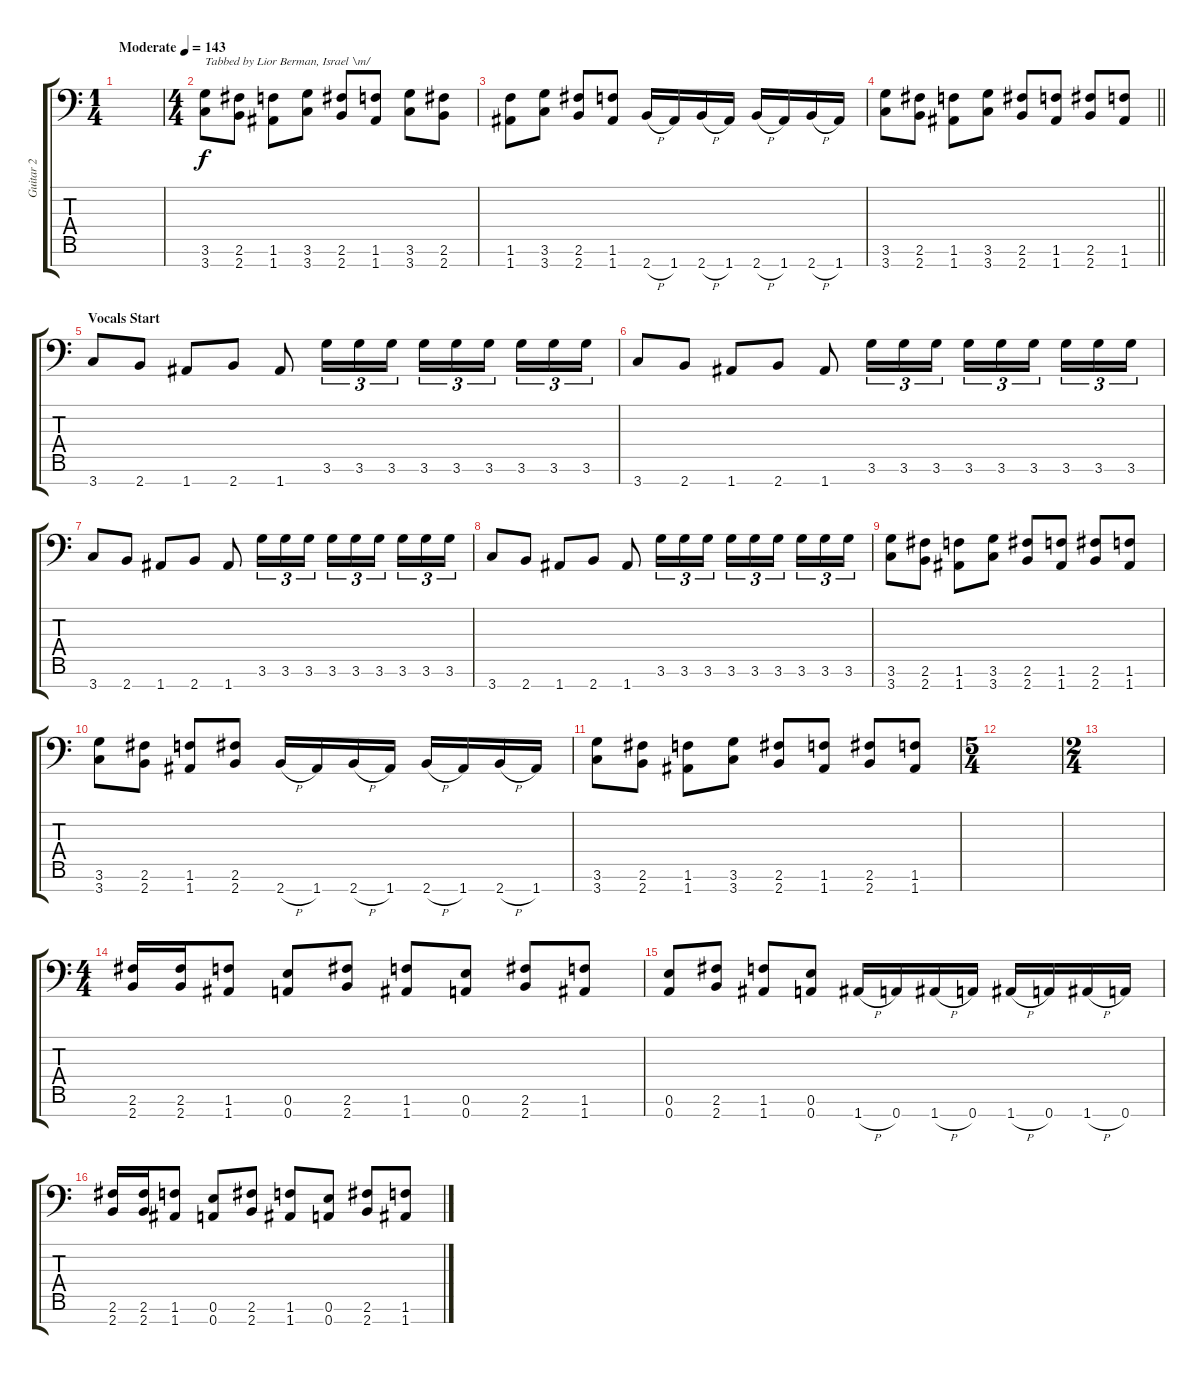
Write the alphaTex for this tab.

\track ("Guitar 2" "Guitar 2") {instrument distortionguitar}
\staff {score tabs}
\tuning (E4 B3 Gb3 D3 A2 E2 A1) {hide}
\ts (1 4)
\tempo (143 "Moderate")
\clef f4
\ks c
|
\ts (4 4)
(3.6 3.7).8{txt "Tabbed by Lior Berman, Israel \\m/"} (2.6 2.7).8 (1.6 1.7).8 (3.6 3.7).8 (2.6 2.7).8 (1.6 1.7).8 (3.6 3.7).8 (2.6 2.7).8 |
(1.6 1.7).8 (3.6 3.7).8 (2.6 2.7).8 (1.6 1.7).8 2.7{h}.16 1.7.16 2.7{h}.16 1.7.16 2.7{h}.16 1.7.16 2.7{h}.16 1.7.16 |
\barLineRight lightlight
(3.6 3.7).8 (2.6 2.7).8 (1.6 1.7).8 (3.6 3.7).8 (2.6 2.7).8 (1.6 1.7).8 (2.6 2.7).8 (1.6 1.7).8 |
\section ("" "Vocals Start")
3.7.8 2.7.8 1.7.8 2.7.8 1.7.8 3.6.16{tu (3 2)} 3.6.16{tu (3 2)} 3.6.16{tu (3 2)} 3.6.16{tu (3 2)} 3.6.16{tu (3 2)} 3.6.16{tu (3 2) beam splitsecondary} 3.6.16{tu (3 2)} 3.6.16{tu (3 2)} 3.6.16{tu (3 2)} |
3.7.8 2.7.8 1.7.8 2.7.8 1.7.8 3.6.16{tu (3 2)} 3.6.16{tu (3 2)} 3.6.16{tu (3 2)} 3.6.16{tu (3 2)} 3.6.16{tu (3 2)} 3.6.16{tu (3 2) beam splitsecondary} 3.6.16{tu (3 2)} 3.6.16{tu (3 2)} 3.6.16{tu (3 2)} |
3.7.8 2.7.8 1.7.8 2.7.8 1.7.8 3.6.16{tu (3 2)} 3.6.16{tu (3 2)} 3.6.16{tu (3 2)} 3.6.16{tu (3 2)} 3.6.16{tu (3 2)} 3.6.16{tu (3 2) beam splitsecondary} 3.6.16{tu (3 2)} 3.6.16{tu (3 2)} 3.6.16{tu (3 2)} |
3.7.8 2.7.8 1.7.8 2.7.8 1.7.8 3.6.16{tu (3 2)} 3.6.16{tu (3 2)} 3.6.16{tu (3 2)} 3.6.16{tu (3 2)} 3.6.16{tu (3 2)} 3.6.16{tu (3 2) beam splitsecondary} 3.6.16{tu (3 2)} 3.6.16{tu (3 2)} 3.6.16{tu (3 2)} |
(3.6 3.7).8 (2.6 2.7).8 (1.6 1.7).8 (3.6 3.7).8 (2.6 2.7).8 (1.6 1.7).8 (2.6 2.7).8 (1.6 1.7).8 |
(3.6 3.7).8 (2.6 2.7).8 (1.6 1.7).8 (2.6 2.7).8 2.7{h}.16 1.7.16 2.7{h}.16 1.7.16 2.7{h}.16 1.7.16 2.7{h}.16 1.7.16 |
(3.6 3.7).8 (2.6 2.7).8 (1.6 1.7).8 (3.6 3.7).8 (2.6 2.7).8 (1.6 1.7).8 (2.6 2.7).8 (1.6 1.7).8 |
\ts (5 4)
|
\ts (2 4)
|
\ts (4 4)
(2.6 2.7).16 (2.6 2.7).16 (1.6 1.7).8 (0.6 0.7).8 (2.6 2.7).8 (1.6 1.7).8 (0.6 0.7).8 (2.6 2.7).8 (1.6 1.7).8 |
(0.6 0.7).8 (2.6 2.7).8 (1.6 1.7).8 (0.6 0.7).8 1.7{h}.16 0.7.16 1.7{h}.16 0.7.16 1.7{h}.16 0.7.16 1.7{h}.16 0.7.16 |
(2.6 2.7).16 (2.6 2.7).16 (1.6 1.7).8 (0.6 0.7).8 (2.6 2.7).8 (1.6 1.7).8 (0.6 0.7).8 (2.6 2.7).8 (1.6 1.7).8
